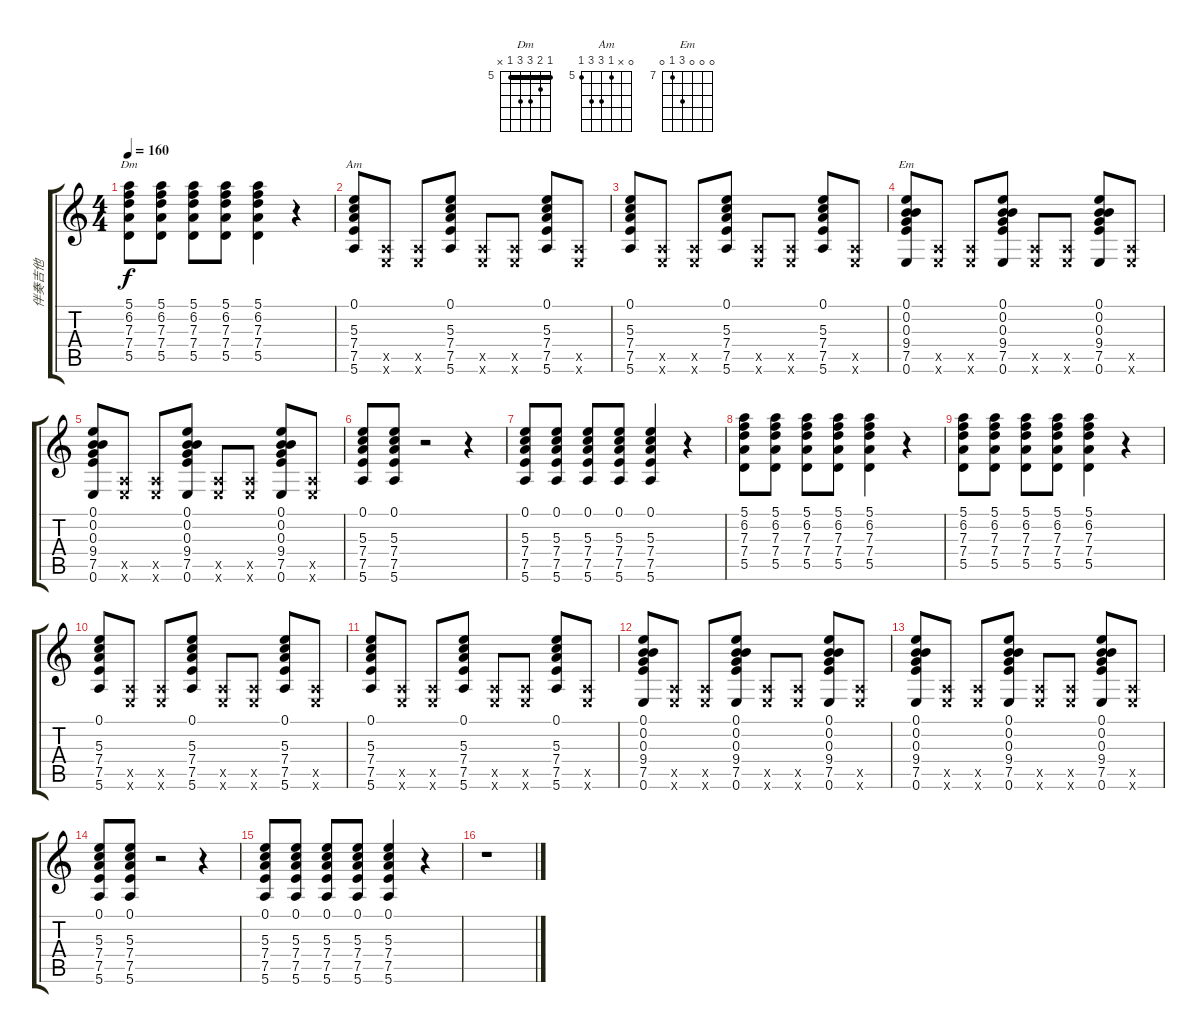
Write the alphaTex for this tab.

\track ("伴奏吉他" "伴奏吉他") {instrument distortionguitar}
\staff {score tabs}
\tuning (E4 B3 G3 D3 A2 E2) {hide}
\chord ("Dm" 5 6 7 7 5 x) {firstfret 5 barre 5}
\chord ("Am" 0 x 5 7 7 5) {firstfret 5}
\chord ("Em" 0 0 0 9 7 0) {firstfret 7}
\ts (4 4)
\tempo 160
\clef g2
\ks c
(5.1 6.2 7.3 7.4 5.5).8{ch "Dm" dy f} (5.1 6.2 7.3 7.4 5.5).8 (5.1 6.2 7.3 7.4 5.5).8 (5.1 6.2 7.3 7.4 5.5).8 (5.1 6.2 7.3 7.4 5.5).4 r.4 |
(0.1 5.3 7.4 7.5 5.6).8{ch "Am"} (0.5{x} 0.6{x}).8 (0.5{x} 0.6{x}).8 (0.1 5.3 7.4 7.5 5.6).8 (0.5{x} 0.6{x}).8 (0.5{x} 0.6{x}).8 (0.1 5.3 7.4 7.5 5.6).8 (0.5{x} 0.6{x}).8 |
(0.1 5.3 7.4 7.5 5.6).8 (0.5{x} 0.6{x}).8 (0.5{x} 0.6{x}).8 (0.1 5.3 7.4 7.5 5.6).8 (0.5{x} 0.6{x}).8 (0.5{x} 0.6{x}).8 (0.1 5.3 7.4 7.5 5.6).8 (0.5{x} 0.6{x}).8 |
(0.1 0.2 0.3 9.4 7.5 0.6).8{ch "Em"} (0.5{x} 0.6{x}).8 (0.5{x} 0.6{x}).8 (0.1 0.2 0.3 9.4 7.5 0.6).8 (0.5{x} 0.6{x}).8 (0.5{x} 0.6{x}).8 (0.1 0.2 0.3 9.4 7.5 0.6).8 (0.5{x} 0.6{x}).8 |
(0.1 0.2 0.3 9.4 7.5 0.6).8 (0.5{x} 0.6{x}).8 (0.5{x} 0.6{x}).8 (0.1 0.2 0.3 9.4 7.5 0.6).8 (0.5{x} 0.6{x}).8 (0.5{x} 0.6{x}).8 (0.1 0.2 0.3 9.4 7.5 0.6).8 (0.5{x} 0.6{x}).8 |
(0.1 5.3 7.4 7.5 5.6).8 (0.1 5.3 7.4 7.5 5.6).8 r.2 r.4 |
(0.1 5.3 7.4 7.5 5.6).8 (0.1 5.3 7.4 7.5 5.6).8 (0.1 5.3 7.4 7.5 5.6).8 (0.1 5.3 7.4 7.5 5.6).8 (0.1 5.3 7.4 7.5 5.6).4 r.4 |
(5.1 6.2 7.3 7.4 5.5).8 (5.1 6.2 7.3 7.4 5.5).8 (5.1 6.2 7.3 7.4 5.5).8 (5.1 6.2 7.3 7.4 5.5).8 (5.1 6.2 7.3 7.4 5.5).4 r.4 |
(5.1 6.2 7.3 7.4 5.5).8 (5.1 6.2 7.3 7.4 5.5).8 (5.1 6.2 7.3 7.4 5.5).8 (5.1 6.2 7.3 7.4 5.5).8 (5.1 6.2 7.3 7.4 5.5).4 r.4 |
(0.1 5.3 7.4 7.5 5.6).8 (0.5{x} 0.6{x}).8 (0.5{x} 0.6{x}).8 (0.1 5.3 7.4 7.5 5.6).8 (0.5{x} 0.6{x}).8 (0.5{x} 0.6{x}).8 (0.1 5.3 7.4 7.5 5.6).8 (0.5{x} 0.6{x}).8 |
(0.1 5.3 7.4 7.5 5.6).8 (0.5{x} 0.6{x}).8 (0.5{x} 0.6{x}).8 (0.1 5.3 7.4 7.5 5.6).8 (0.5{x} 0.6{x}).8 (0.5{x} 0.6{x}).8 (0.1 5.3 7.4 7.5 5.6).8 (0.5{x} 0.6{x}).8 |
(0.1 0.2 0.3 9.4 7.5 0.6).8 (0.5{x} 0.6{x}).8 (0.5{x} 0.6{x}).8 (0.1 0.2 0.3 9.4 7.5 0.6).8 (0.5{x} 0.6{x}).8 (0.5{x} 0.6{x}).8 (0.1 0.2 0.3 9.4 7.5 0.6).8 (0.5{x} 0.6{x}).8 |
(0.1 0.2 0.3 9.4 7.5 0.6).8 (0.5{x} 0.6{x}).8 (0.5{x} 0.6{x}).8 (0.1 0.2 0.3 9.4 7.5 0.6).8 (0.5{x} 0.6{x}).8 (0.5{x} 0.6{x}).8 (0.1 0.2 0.3 9.4 7.5 0.6).8 (0.5{x} 0.6{x}).8 |
(0.1 5.3 7.4 7.5 5.6).8 (0.1 5.3 7.4 7.5 5.6).8 r.2 r.4 |
(0.1 5.3 7.4 7.5 5.6).8 (0.1 5.3 7.4 7.5 5.6).8 (0.1 5.3 7.4 7.5 5.6).8 (0.1 5.3 7.4 7.5 5.6).8 (0.1 5.3 7.4 7.5 5.6).4 r.4 |
r.1
